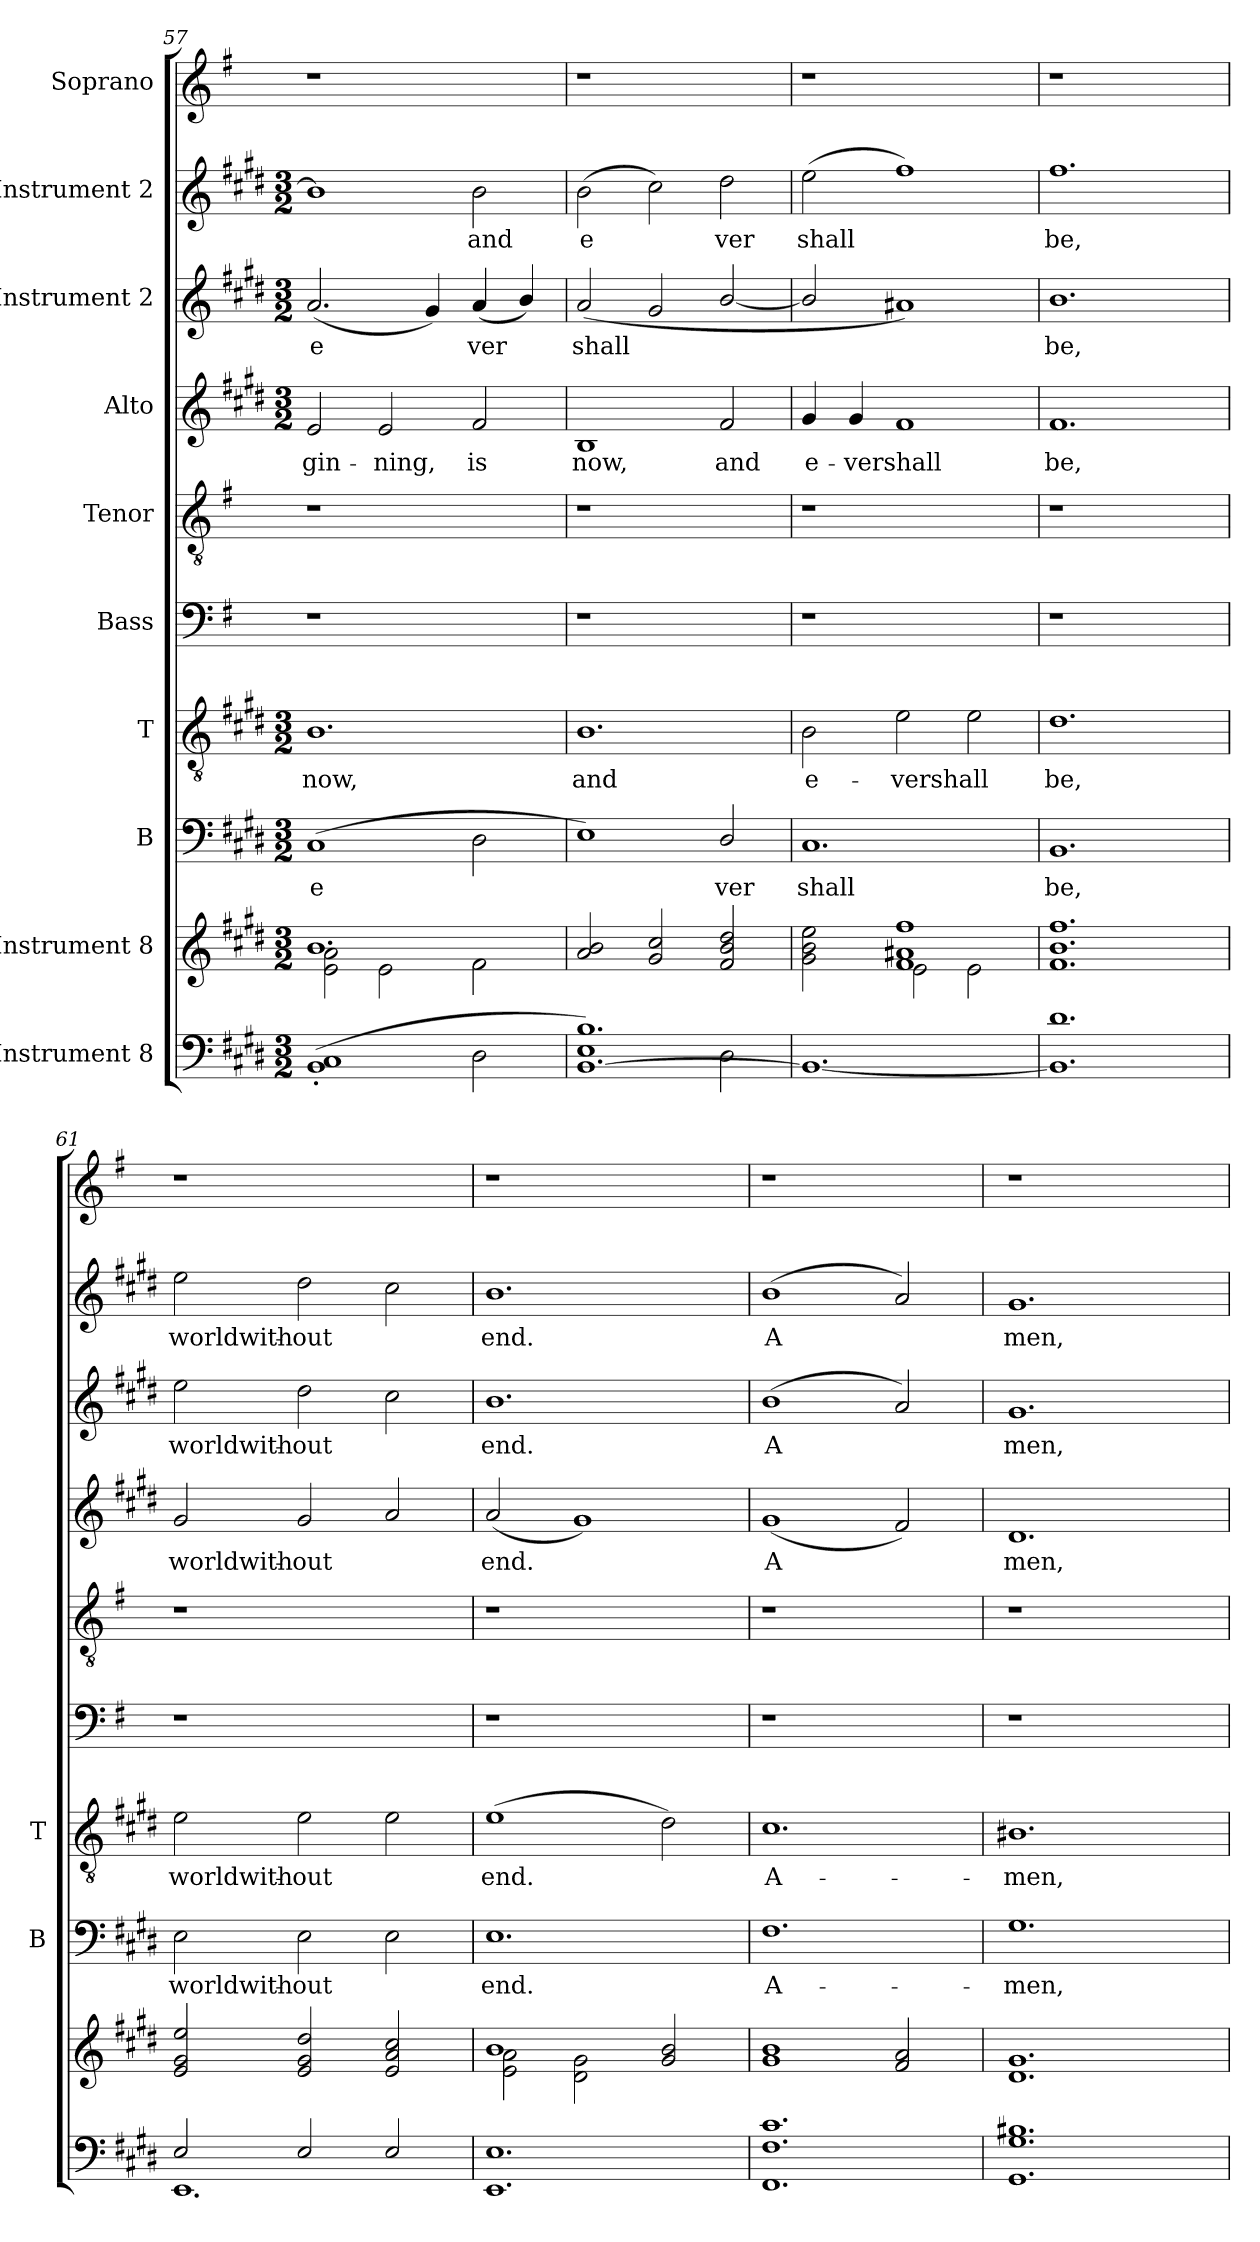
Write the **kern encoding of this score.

**kern	**kern	**kern	**text	**kern	**text	**kern	**kern	**kern	**text	**kern	**text	**kern	**text	**kern
*part10	*part9	*part8	*part8	*part7	*part7	*part6	*part5	*part4	*part4	*part3	*part3	*part2	*part2	*part1
*staff10	*staff9	*staff8	*staff8	*staff7	*staff7	*staff6	*staff5	*staff4	*staff4	*staff3	*staff3	*staff2	*staff2	*staff1
*I"Instrument 8	*I"Instrument 8	*I"B	*	*I"T	*	*I"Bass	*I"Tenor	*I"Alto	*	*I"Instrument 2	*	*I"Instrument 2	*	*I"Soprano
*	*	*I'B	*	*I'T	*	*	*	*	*	*	*	*	*	*
*clefF4	*clefG2	*clefF4	*	*clefGv2	*	*clefF4	*clefGv2	*clefG2	*	*clefG2	*	*clefG2	*	*clefG2
*k[f#c#g#d#]	*k[f#c#g#d#]	*k[f#c#g#d#]	*	*k[f#c#g#d#]	*	*k[f#]	*k[f#]	*k[f#c#g#d#]	*	*k[f#c#g#d#]	*	*k[f#c#g#d#]	*	*k[f#]
*E:	*E:	*E:	*	*E:	*	*G:	*G:	*E:	*	*E:	*	*E:	*	*G:
*M3/2	*M3/2	*M3/2	*	*M3/2	*	*	*	*M3/2	*	*M3/2	*	*M3/2	*	*
=57	=57	=57	=57	=57	=57	=57	=57	=57	=57	=57	=57	=57	=57	=57
*	*^	*	*	*	*	*	*	*	*	*	*	*	*	*
!	!	!	!	!LO:LY:b:cj	!	!LO:LY:b:cj	!	!	!	!LO:LY:b:rj	!	!LO:LY:b:cj	!	!LO:LY:b:cj	!
(<1BB'< 1C#'<	1.b	2e\ 2a\	(>1C#	e	1.B	now,	1r	1r	2e/	-gin-	(<2.a/	e	1b]	.	1r
!	!	!	!	!	!	!	!	!	!	!LO:LY:b:rj	!	!	!	!	!
.	.	2e\	.	.	.	.	.	.	2e/	-ning,	.	.	.	.	.
!	!	!	!	!	!	!	!	!	!	!	!	!LO:LY:b:cj	!	!	!
.	.	.	.	.	.	.	.	.	.	.	4g#/)	.	.	.	.
!	!	!	!	!LO:LY:b:cj	!	!	!	!	!	!LO:LY:b:rj	!	!LO:LY:b:cj	!	!LO:LY:b:cj	!
2D#\	.	2f#\	2D#\	.	.	.	2ryy	2ryy	2f#/	is	(<4a/	ver	2b\	and	2ryy
!	!	!	!	!	!	!	!	!	!	!	!	!LO:LY:b:cj	!	!	!
.	.	.	.	.	.	.	.	.	.	.	4b/)	.	.	.	.
*	*v	*v	*	*	*	*	*	*	*	*	*	*	*	*	*
=58	=58	=58	=58	=58	=58	=58	=58	=58	=58	=58	=58	=58	=58	=58
*^	*	*	*	*	*	*	*	*	*	*	*	*	*	*
!	!	!	!	!LO:LY:b:cj	!	!LO:LY:b:cj	!	!	!	!LO:LY:b:rj	!	!LO:LY:b:cj	!	!LO:LY:b:cj	!
1.B [<1.BB)	1E	2a/ 2b/	1E)	.	1.B	and	1r	1r	1B	now,	(<2a/	shall	(>2b\	e	1r
!	!	!	!	!	!	!	!	!	!	!	!	!LO:LY:b:cj	!	!LO:LY:b:cj	!
.	.	2cc#/ 2g#/	.	.	.	.	.	.	.	.	2g#/	.	2cc#\)	.	.
!	!	!	!	!LO:LY:b:cj	!	!	!	!	!	!LO:LY:b:rj	!	!LO:LY:b:cj	!	!LO:LY:b:cj	!
.	2D#\	2b/ 2f#/ 2dd#/	2D#/	ver	.	.	2ryy	2ryy	2f#/	and	[<2b/	.	2dd#\	ver	2ryy
=59	=59	=59	=59	=59	=59	=59	=59	=59	=59	=59	=59	=59	=59	=59	=59
*	*	*^	*	*	*	*	*	*	*	*	*	*	*	*	*
!	!	!	!	!	!LO:LY:b:cj	!	!LO:LY:b:cj	!	!	!	!LO:LY:b:rj	!	!LO:LY:b:cj	!	!LO:LY:b:cj	!
*v	*v	*	*	*	*	*	*	*	*	*	*	*	*	*	*	*
1.BB_<	2ryy	2b\ 2g#\ 2ee\	1.C#	shall	2B\	e-	1r	1r	4g#/	e-	2b/]	.	(>2ee\	shall	1r
!	!	!	!	!	!	!	!	!	!	!LO:LY:b:rj	!	!	!	!	!
.	.	.	.	.	.	.	.	.	4g#/	-vershall	.	.	.	.	.
!	!	!	!	!	!	!LO:LY:b:cj	!	!	!	!LO:LY:b:rj	!	!LO:LY:b:cj	!	!LO:LY:b:cj	!
.	1a#X 1f# 1ff#	2e\	.	.	2e\	-vershall	.	.	1f#	.	1a#X)	.	1ff#)	.	.
!	!	!	!	!	!	!LO:LY:b:cj	!	!	!	!	!	!	!	!	!
.	.	2e\	.	.	2e\	.	2ryy	2ryy	.	.	.	.	.	.	2ryy
=60	=60	=60	=60	=60	=60	=60	=60	=60	=60	=60	=60	=60	=60	=60	=60
!	!	!	!	!LO:LY:b:cj	!	!LO:LY:b:cj	!	!	!	!LO:LY:b:rj	!	!LO:LY:b:cj	!	!LO:LY:b:cj	!
*	*v	*v	*	*	*	*	*	*	*	*	*	*	*	*	*
1.BB] 1.d#	1.b 1.f# 1.ff#	1.BB	be,	1.d#	be,	1r	1r	1.f#	be,	1.b	be,	1.ff#	be,	1r
.	.	.	.	.	.	2ryy	2ryy	.	.	.	.	.	.	2ryy
=61	=61	=61	=61	=61	=61	=61	=61	=61	=61	=61	=61	=61	=61	=61
*^	*	*	*	*	*	*	*	*	*	*	*	*	*	*
!	!	!	!	!LO:LY:b:cj	!	!LO:LY:b:cj	!	!	!	!LO:LY:b:rj	!	!LO:LY:b:cj	!	!LO:LY:b:cj	!
2E/	1.EE	2g#/ 2e/ 2ee/	2E\	worldwith-	2e\	worldwith-	1r	1r	2g#/	worldwith-	2ee\	worldwith-	2ee\	worldwith-	1r
!	!	!	!	!LO:LY:b:cj	!	!LO:LY:b:cj	!	!	!	!LO:LY:b:rj	!	!LO:LY:b:cj	!	!LO:LY:b:cj	!
2E/	.	2dd#/ 2g#/ 2e/	2E\	-out	2e\	-out	.	.	2g#/	-out	2dd#\	-out	2dd#\	-out	.
!	!	!	!	!LO:LY:b:cj	!	!LO:LY:b:cj	!	!	!	!LO:LY:b:rj	!	!LO:LY:b:cj	!	!LO:LY:b:cj	!
2E/	.	2cc#/ 2a/ 2e/	2E\	.	2e\	.	2ryy	2ryy	2a/	.	2cc#\	.	2cc#\	.	2ryy
*v	*v	*	*	*	*	*	*	*	*	*	*	*	*	*	*
!!LO:PB:g=z
=62	=62	=62	=62	=62	=62	=62	=62	=62	=62	=62	=62	=62	=62	=62
*	*^	*	*	*	*	*	*	*	*	*	*	*	*	*
!	!	!	!	!LO:LY:b:cj	!	!LO:LY:b:cj	!	!	!	!LO:LY:b:rj	!	!LO:LY:b:cj	!	!LO:LY:b:cj	!
1.EE 1.E	1b	2e\ 2a\	1.E	end.	(>1e	end.	1r	1r	(<2a/	end.	1.b	end.	1.b	end.	1r
!	!	!	!	!	!	!	!	!	!	!LO:LY:b:rj	!	!	!	!	!
.	.	2g#\ 2d#\	.	.	.	.	.	.	1g#)	.	.	.	.	.	.
!	!	!	!	!	!	!LO:LY:b:cj	!	!	!	!	!	!	!	!	!
.	2g#/ 2b/	2ryy	.	.	2d#\)	.	2ryy	2ryy	.	.	.	.	.	.	2ryy
=63	=63	=63	=63	=63	=63	=63	=63	=63	=63	=63	=63	=63	=63	=63	=63
!	!	!	!	!LO:LY:b:cj	!	!LO:LY:b:cj	!	!	!	!LO:LY:b:rj	!	!LO:LY:b:cj	!	!LO:LY:b:cj	!
*	*v	*v	*	*	*	*	*	*	*	*	*	*	*	*	*
1.c# 1.F# 1.FF#	1g# 1b	1.F#	A-	1.c#	A-	1r	1r	(<1g#	A	(<1b	A	(<1b	A	1r
!	!	!	!	!	!	!	!	!	!LO:LY:b:rj	!	!LO:LY:b:cj	!	!LO:LY:b:cj	!
.	2f#/ 2a/	.	.	.	.	2ryy	2ryy	2f#/)	.	2a/)	.	2a/)	.	2ryy
=64	=64	=64	=64	=64	=64	=64	=64	=64	=64	=64	=64	=64	=64	=64
!	!	!	!LO:LY:b:cj	!	!LO:LY:b:cj	!	!	!	!LO:LY:b:rj	!	!LO:LY:b:cj	!	!LO:LY:b:cj	!
1.B#X 1.G# 1.GG#	1.d# 1.g#	1.G#	-men,	1.B#X	-men,	1r	1r	1.d#	men,	1.g#	men,	1.g#	men,	1r
.	.	.	.	.	.	2ryy	2ryy	.	.	.	.	.	.	2ryy
=	=	=	=	=	=	=	=	=	=	=	=	=	=	=
*-	*-	*-	*-	*-	*-	*-	*-	*-	*-	*-	*-	*-	*-	*-
